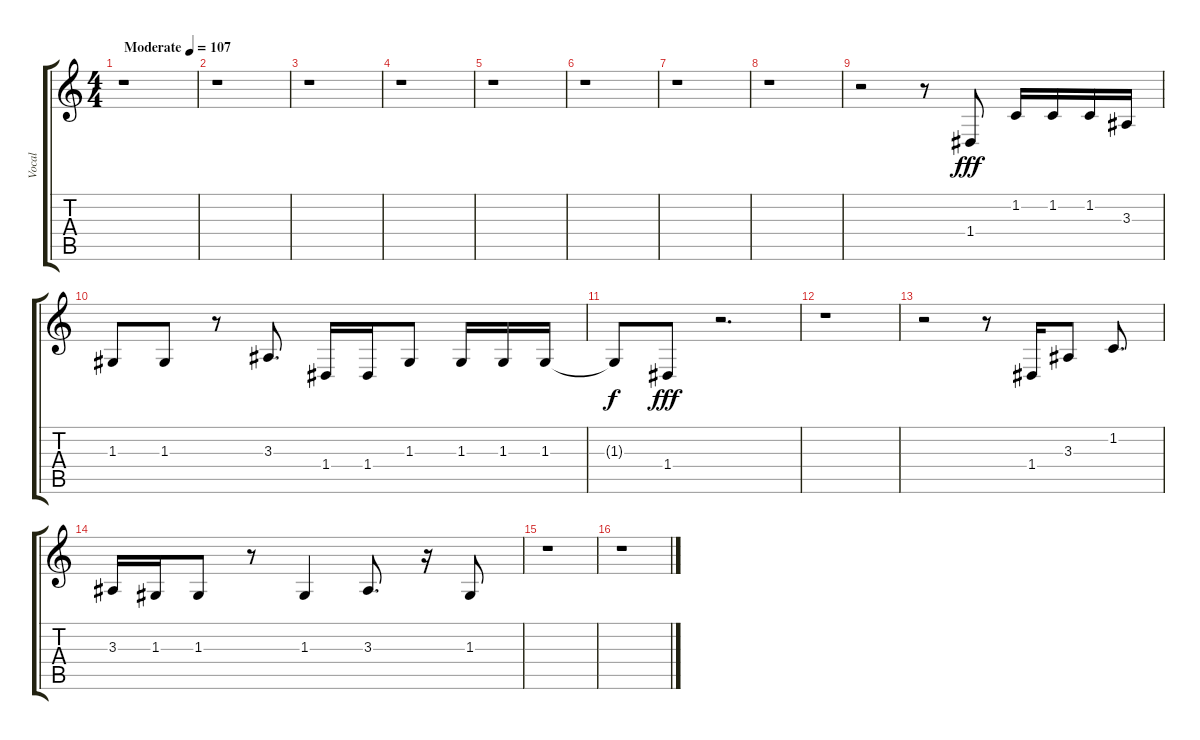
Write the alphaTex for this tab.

\track ("Vocal" "Vocal") {instrument lead5charang}
\staff {score tabs}
\tuning (E4 B3 G3 D3 A2 E2) {hide}
\ts (4 4)
\tempo (107 "Moderate")
\clef g2
\ks c
r.1{dy fff instrument lead5charang} |
r.1 |
r.1 |
r.1 |
r.1 |
r.1 |
r.1 |
r.1 |
r.2 r.8 1.4.8 1.2.16 1.2.16 1.2.16 3.3.16 |
1.3.8 1.3.8 r.8 3.3.8{d} 1.4.16 1.4.16 1.3.8 1.3.16 1.3.16 1.3.16 |
1.3{t}.8{dy f} 1.4.8{dy fff} r.2{d} |
r.1 |
r.2 r.8 1.4.16 3.3.8 1.2.8{d} |
3.3.16 1.3.16 1.3.8 r.8 1.3.4 3.3.8{d} r.16 1.3.8 |
r.1 |
r.1
